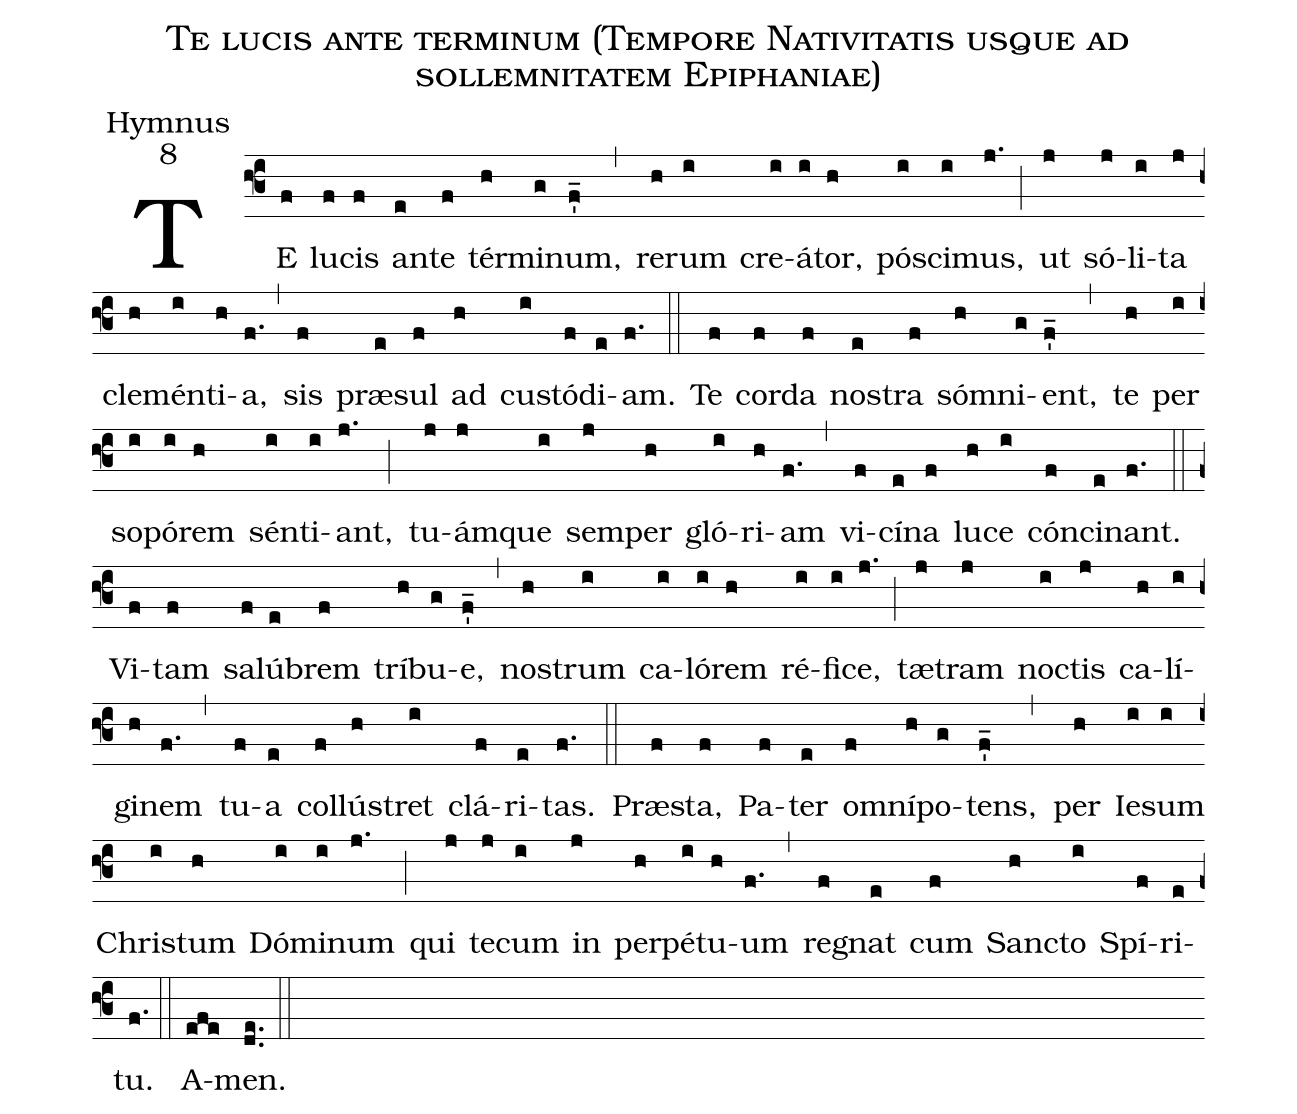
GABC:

name:Te lucis ante terminum (Tempore Nativitatis usque ad sollemnitatem Epiphaniae);
office-part:Hymnus;
mode:8;
%%
(f3) TE(f) lu(f)cis(f) an(e)te(f) tér(h)mi(g)num,(f_') (,)
re(h)rum(i) cre(i)á(i)tor,(h) pó(i)sci(i)mus,(j.) (;)
ut(j) só(j)li(i)ta(j) cle(h)mén(i)ti(h)a,(f.) (,)
sis(f) præ(e)sul(f) ad(h) cu(i)stó(f)di(e)am.(f.) (::)

Te(f) cor(f)da(f) nos(e)tra(f) sóm(h)ni(g)ent,(f'_) (,) te(h) per(i) so(i)pó(i)rem(h) sén(i)ti(i)ant,(j.) (;)
tu(j)ám(j)que(i) sem(j)per(h) gló(i)ri(h)am(f.) (,) vi(f)cí(e)na(f) lu(h)ce(i) cón(f)ci(e)nant.(f.) (::)

Vi(f)tam(f) sa(f)lú(e)brem(f) trí(h)bu(g)e,(f'_) (,) nos(h)trum(i) ca(i)ló(i)rem(h) ré(i)fi(i)ce,(j.) (;)
tæ(j)tram(j) noc(i)tis(j) ca(h)lí(i)gi(h)nem(f.) (,) tu(f)a(e) col(f)lús(h)tret(i) clá(f)ri(e)tas.(f.) (::)

Præ(f)sta,(f) Pa(f)ter(e) om(f)ní(h)po(g)tens,(f'_) (,) per(h) Ie(i)sum(i) Chris(i)tum(h) Dó(i)mi(i)num(j.) (;)
qui(j) te(j)cum(i) in(j) per(h)pé(i)tu(h)um(f.) (,) re(f)gnat(e) cum(f) San(h)cto(i) Spí(f)ri(e)tu.(f.) (::)

A(efe)men.(de..) (::)
